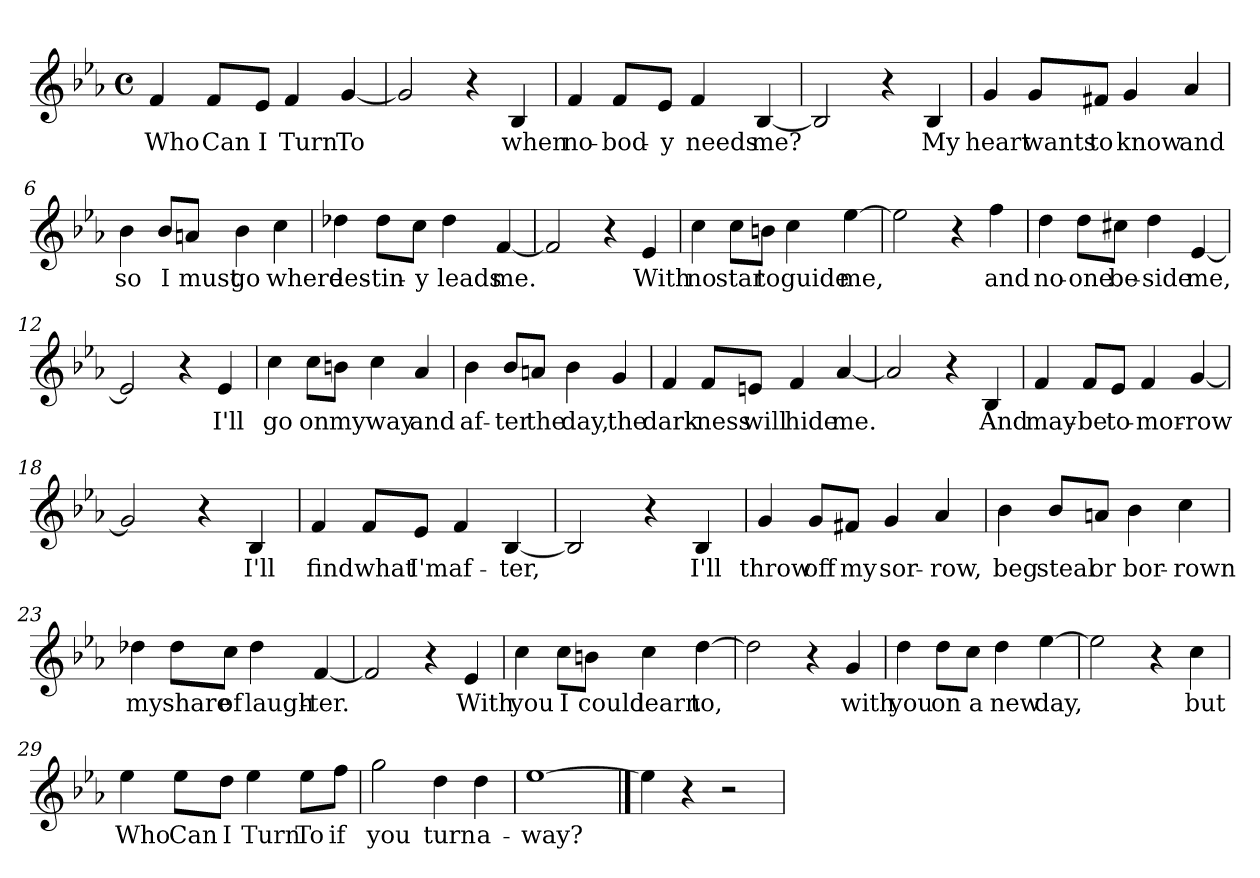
**kern	**text
*part1	*part1
*staff1	*staff1
*clefG2	*
*k[b-e-a-]	*
*E-:	*
*M4/4	*
*met(c)	*
=1	=1
4f/	Who
8f/L	Can
8e-/J	I
4f/	Turn
[4g/	To
=2	=2
2g/]	.
4r	.
4B-/	when
=3	=3
4f/	no-
8f/L	bod-
8e-/J	-y
4f/	needs
[4B-/	me?
=4	=4
2B-/]	.
4r	.
4B-/	My
!!LO:LB:g=z
=5	=5
4g/	heart
8g/L	wants
8f#X/J	to
4g/	know
4a-/	and
=6	=6
4b-\	so
8b-/L	I
8an/J	must
4b-\	go
4cc\	where
=7	=7
4dd-X\	des-
8dd-\L	-tin-
8cc\J	-y
4dd-\	leads
[4f/	me.
=8	=8
2f/]	.
4r	.
4e-/	With
!!LO:LB:g=z
=9	=9
4cc\	no
8cc\L	star
8bn\J	to
4cc\	guide
[4ee-\	me,
=10	=10
2ee-\]	.
4r	.
4ff\	and
=11	=11
4dd\	no-
8dd\L	-one
8cc#X\J	be-
4dd\	-side
[4e-/	me,
=12	=12
2e-/]	.
4r	.
4e-/	I'll
!!LO:LB:g=z
=13	=13
4cc\	go
8cc\L	on
8bn\J	my
4cc\	way
4a-/	and
=14	=14
4b-\	af-
8b-/L	-ter
8an/J	the
4b-\	day,
4g/	the
=15	=15
4f/	dark-
8f/L	-ness
8en/J	will
4f/	hide
[4a-/	me.
=16	=16
2a-/]	.
4r	.
4B-/	And
!!LO:LB:g=z
=17	=17
4f/	may-
8f/L	-be
8e-/J	to-
4f/	mor-
[4g/	-row
=18	=18
2g/]	.
4r	.
4B-/	I'll
=19	=19
4f/	find
8f/L	what
8e-/J	I'm
4f/	af-
[4B-/	-ter,
=20	=20
2B-/]	.
4r	.
4B-/	I'll
!!LO:LB:g=z
=21	=21
4g/	throw
8g/L	off
8f#X/J	my
4g/	sor-
4a-/	-row,
=22	=22
4b-\	beg
8b-/L	steal
8an/J	or
4b-\	bor-
4cc\	-rown
=23	=23
4dd-X\	my
8dd-\L	share
8cc\J	of
4dd-\	laugh-
[4f/	-ter.
=24	=24
2f/]	.
4r	.
4e-/	With
!!LO:LB:g=z
=25	=25
4cc\	you
8cc\L	I
8bn\J	could
4cc\	learn
[4dd\	to,
=26	=26
2dd\]	.
4r	.
4g/	with
=27	=27
4dd\	you
8dd\L	on
8cc\J	a
4dd\	new
[4ee-\	day,
=28	=28
2ee-\]	.
4r	.
4cc\	but
!!LO:LB:g=z
=29	=29
4ee-\	Who
8ee-\L	Can
8dd\J	I
4ee-\	Turn
8ee-\L	To
8ff\J	if
=30	=30
2gg\	you
4dd\	turn
4dd\	a-
=31	=31
[1ee-	-way?
==32	==32
4ee-\]	.
4r	.
2r	.
=	=
*-	*-
